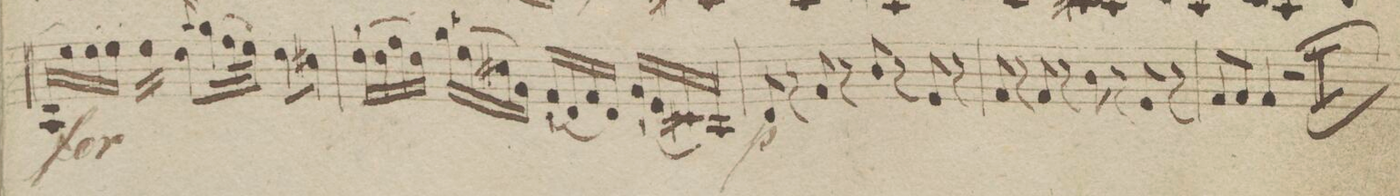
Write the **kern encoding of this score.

**kern	**dynam
*I"Violin 2do	*
*clefG2	*
*k[b-]	*
*met(c)	*
*M4/4	*
16A/LL	f
16ee\	.
16ee'\	.
16ee'\JJ	.
*tremolo	*
16ee\LL	.
16ee\	.
16ee\	.
16ee\JJ	.
*Xtremolo	*
8ee\L	.
16qqaa/	.
16gg\L	.
(32ff\L	.
32ee\JJJ)	.
8dd\L	.
8cc#X\J	.
=59	=59
16dd`\LL	p
16dd\	.
16ff\	.
16dd\JJ	.
16gg`\LL	.
(16ee\	.
16cc#X\	.
16g\JJ)	.
(16f`/LL	.
16d/	.
16f/	.
16d/JJ)	.
16g`/LL	.
(16e/	.
16c#X/	.
16A/JJ)	.
=60	=60
8d/	p
8r	.
8f/	.
8r	.
8b-\	.
8r	.
8e/	.
8r	.
=61	=61
8f/	.
8r	.
8f/	.
8r	.
8b-\	.
8r	.
8e/	.
8r	.
=62	=62
8f/L	f
8f/J	.
4f/	.
2r	.
==	==
*-	*-
